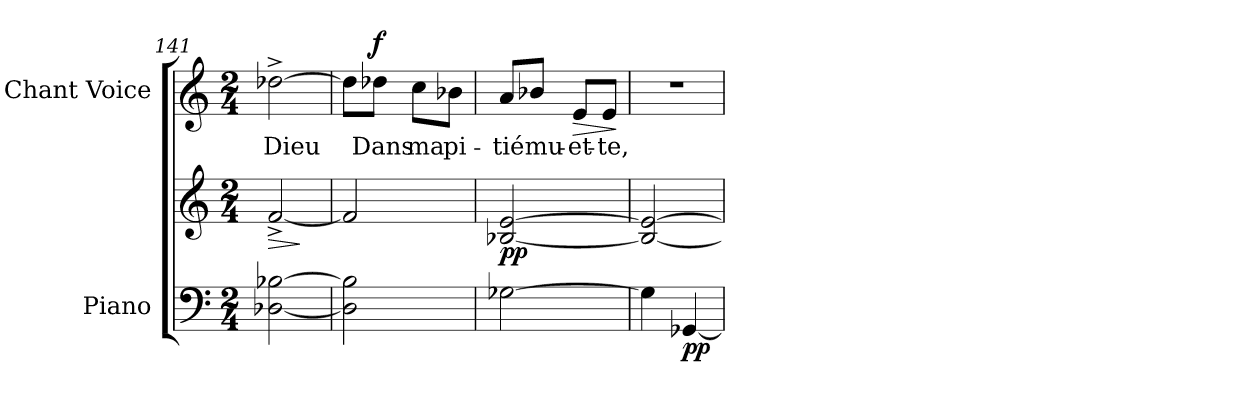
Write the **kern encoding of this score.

**kern	**kern	**dynam	**kern	**text	**dynam
*part2	*part2	*part2	*part1	*part1	*part1
*staff3	*staff2	*staff2/3	*staff1	*staff1	*staff1
*I"Piano	*	*	*I"Chant Voice	*	*
*I'Pno	*	*	*	*	*
*clefF4	*clefG2	*	*clefG2	*	*
*k[]	*k[]	*	*k[]	*	*
*M2/4	*M2/4	*	*M2/4	*	*
=141	=141	=141	=141	=141	=141
!	!	!LO:HP:b	!	!	!
[2D-X\ [2B-X\	[2f^/	>	[2dd-X^\	Dieu	.
.	.	]	.	.	.
=142	=142	=142	=142	=142	=142
2D-\] 2B-\]	2f/]	.	8dd-\L]	.	.
!	!	!	!	!	!LO:DY:a
.	.	.	8dd-X\J	Dans	f
.	.	.	8cc\L	ma	.
.	.	.	8b-X\J	pi-	.
=143	=143	=143	=143	=143	=143
!	!	!LO:DY:b	!	!	!
[2G-X\	[2B-X/ [2e/	pp	8a/L	-tié	.
.	.	.	8b-X/J	mu-	.
!	!	!	!	!	!LO:HP:b
.	.	.	8e/L	-et-	>
.	.	.	8e/J	-te,	.
.	.	.	.	.	]
=144	=144	=144	=144	=144	=144
4G-\]	2B-/_ 2e/_	.	2r	.	.
!	!	!LO:DY:b=2	!	!	!
[4GG-X/	.	pp	.	.	.
=	=	=	=	=	=
*-	*-	*-	*-	*-	*-
